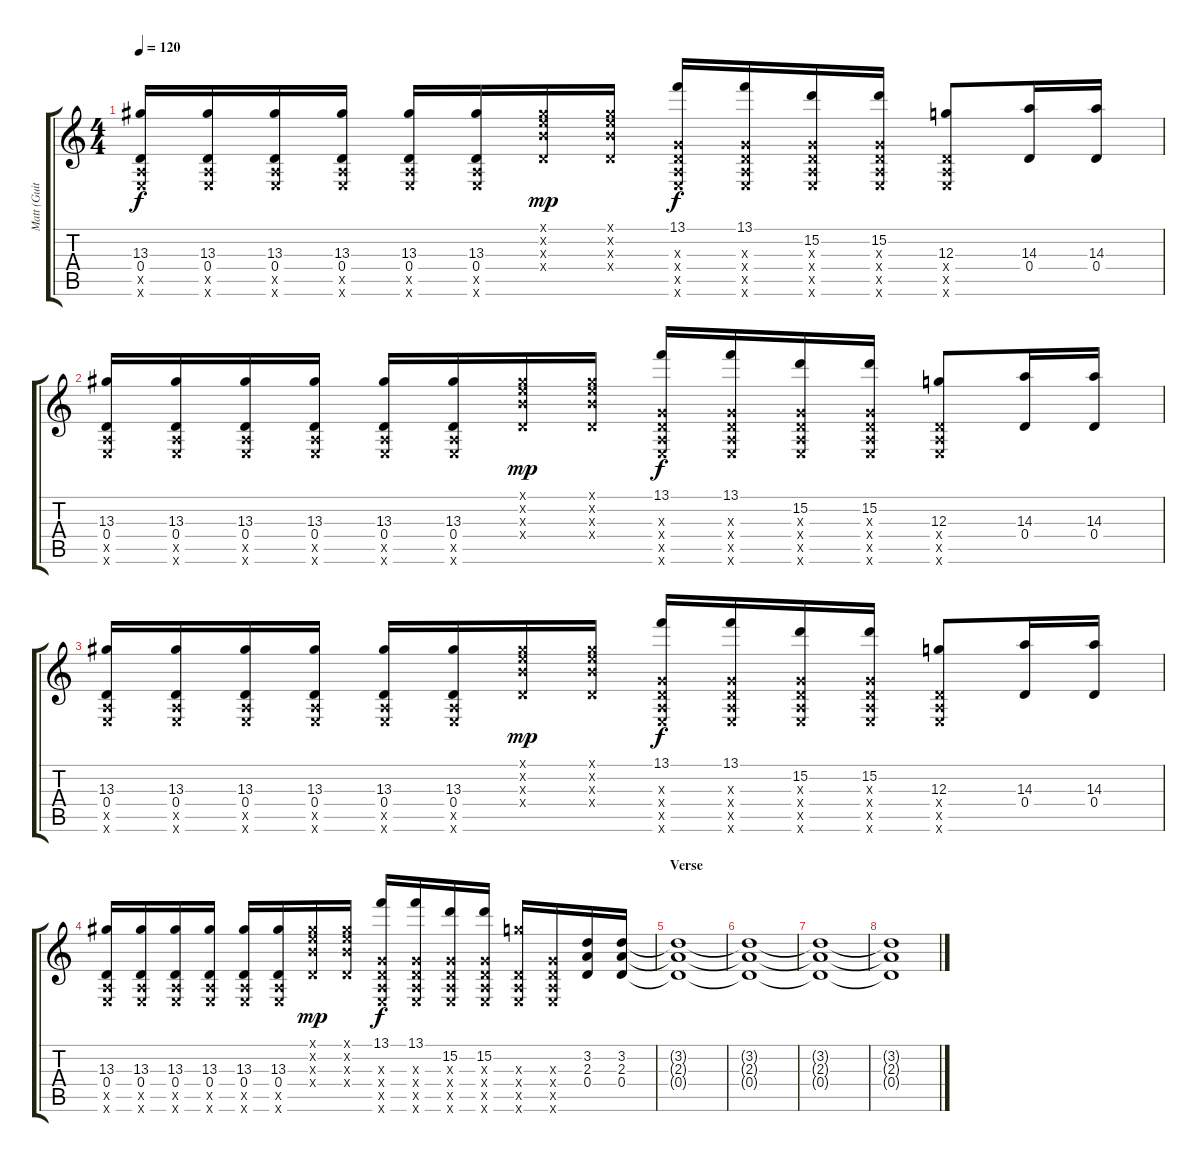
\track ("Matt (Guitar1)" "Matt (Guit") {instrument distortionguitar}
\staff {score tabs}
\tuning (E4 B3 G3 D3 A2 E2) {hide}
\ts (4 4)
\tempo 120
\clef g2
\ks c
(13.3 0.4 0.5{x} 0.6{x}).16{dy f} (13.3 0.4 0.5{x} 0.6{x}).16 (13.3 0.4 0.5{x} 0.6{x}).16 (13.3 0.4 0.5{x} 0.6{x}).16 (13.3 0.4 0.5{x} 0.6{x}).16 (13.3 0.4 0.5{x} 0.6{x}).16 (0.1{x} 0.2{x} 13.3{x} 0.4{x}).16{dy mp} (0.1{x} 0.2{x} 13.3{x} 0.4{x}).16 (13.1 0.3{x} 0.4{x} 0.5{x} 0.6{x}).16{dy f} (13.1 0.3{x} 0.4{x} 0.5{x} 0.6{x}).16 (15.2 0.3{x} 0.4{x} 0.5{x} 0.6{x}).16 (15.2 0.3{x} 0.4{x} 0.5{x} 0.6{x}).16 (12.3 0.4{x} 0.5{x} 0.6{x}).8 (14.3 0.4).16 (14.3 0.4).16 |
(13.3 0.4 0.5{x} 0.6{x}).16 (13.3 0.4 0.5{x} 0.6{x}).16 (13.3 0.4 0.5{x} 0.6{x}).16 (13.3 0.4 0.5{x} 0.6{x}).16 (13.3 0.4 0.5{x} 0.6{x}).16 (13.3 0.4 0.5{x} 0.6{x}).16 (0.1{x} 0.2{x} 13.3{x} 0.4{x}).16{dy mp} (0.1{x} 0.2{x} 13.3{x} 0.4{x}).16 (13.1 0.3{x} 0.4{x} 0.5{x} 0.6{x}).16{dy f} (13.1 0.3{x} 0.4{x} 0.5{x} 0.6{x}).16 (15.2 0.3{x} 0.4{x} 0.5{x} 0.6{x}).16 (15.2 0.3{x} 0.4{x} 0.5{x} 0.6{x}).16 (12.3 0.4{x} 0.5{x} 0.6{x}).8 (14.3 0.4).16 (14.3 0.4).16 |
(13.3 0.4 0.5{x} 0.6{x}).16 (13.3 0.4 0.5{x} 0.6{x}).16 (13.3 0.4 0.5{x} 0.6{x}).16 (13.3 0.4 0.5{x} 0.6{x}).16 (13.3 0.4 0.5{x} 0.6{x}).16 (13.3 0.4 0.5{x} 0.6{x}).16 (0.1{x} 0.2{x} 13.3{x} 0.4{x}).16{dy mp} (0.1{x} 0.2{x} 13.3{x} 0.4{x}).16 (13.1 0.3{x} 0.4{x} 0.5{x} 0.6{x}).16{dy f} (13.1 0.3{x} 0.4{x} 0.5{x} 0.6{x}).16 (15.2 0.3{x} 0.4{x} 0.5{x} 0.6{x}).16 (15.2 0.3{x} 0.4{x} 0.5{x} 0.6{x}).16 (12.3 0.4{x} 0.5{x} 0.6{x}).8 (14.3 0.4).16 (14.3 0.4).16 |
(13.3 0.4 0.5{x} 0.6{x}).16 (13.3 0.4 0.5{x} 0.6{x}).16 (13.3 0.4 0.5{x} 0.6{x}).16 (13.3 0.4 0.5{x} 0.6{x}).16 (13.3 0.4 0.5{x} 0.6{x}).16 (13.3 0.4 0.5{x} 0.6{x}).16 (0.1{x} 0.2{x} 13.3{x} 0.4{x}).16{dy mp} (0.1{x} 0.2{x} 13.3{x} 0.4{x}).16 (13.1 0.3{x} 0.4{x} 0.5{x} 0.6{x}).16{dy f} (13.1 0.3{x} 0.4{x} 0.5{x} 0.6{x}).16 (15.2 0.3{x} 0.4{x} 0.5{x} 0.6{x}).16 (15.2 0.3{x} 0.4{x} 0.5{x} 0.6{x}).16 (12.3{x} 0.4{x} 0.5{x} 0.6{x}).16 (0.3{x} 0.4{x} 0.5{x} 0.6{x}).16 (3.2 2.3 0.4).16 (3.2 2.3 0.4).16 |
\section ("" "Verse")
(3.2{t} 2.3{t} 0.4{t}).1 |
(3.2{t} 2.3{t} 0.4{t}).1 |
(3.2{t} 2.3{t} 0.4{t}).1 |
(3.2{t} 2.3{t} 0.4{t}).1
